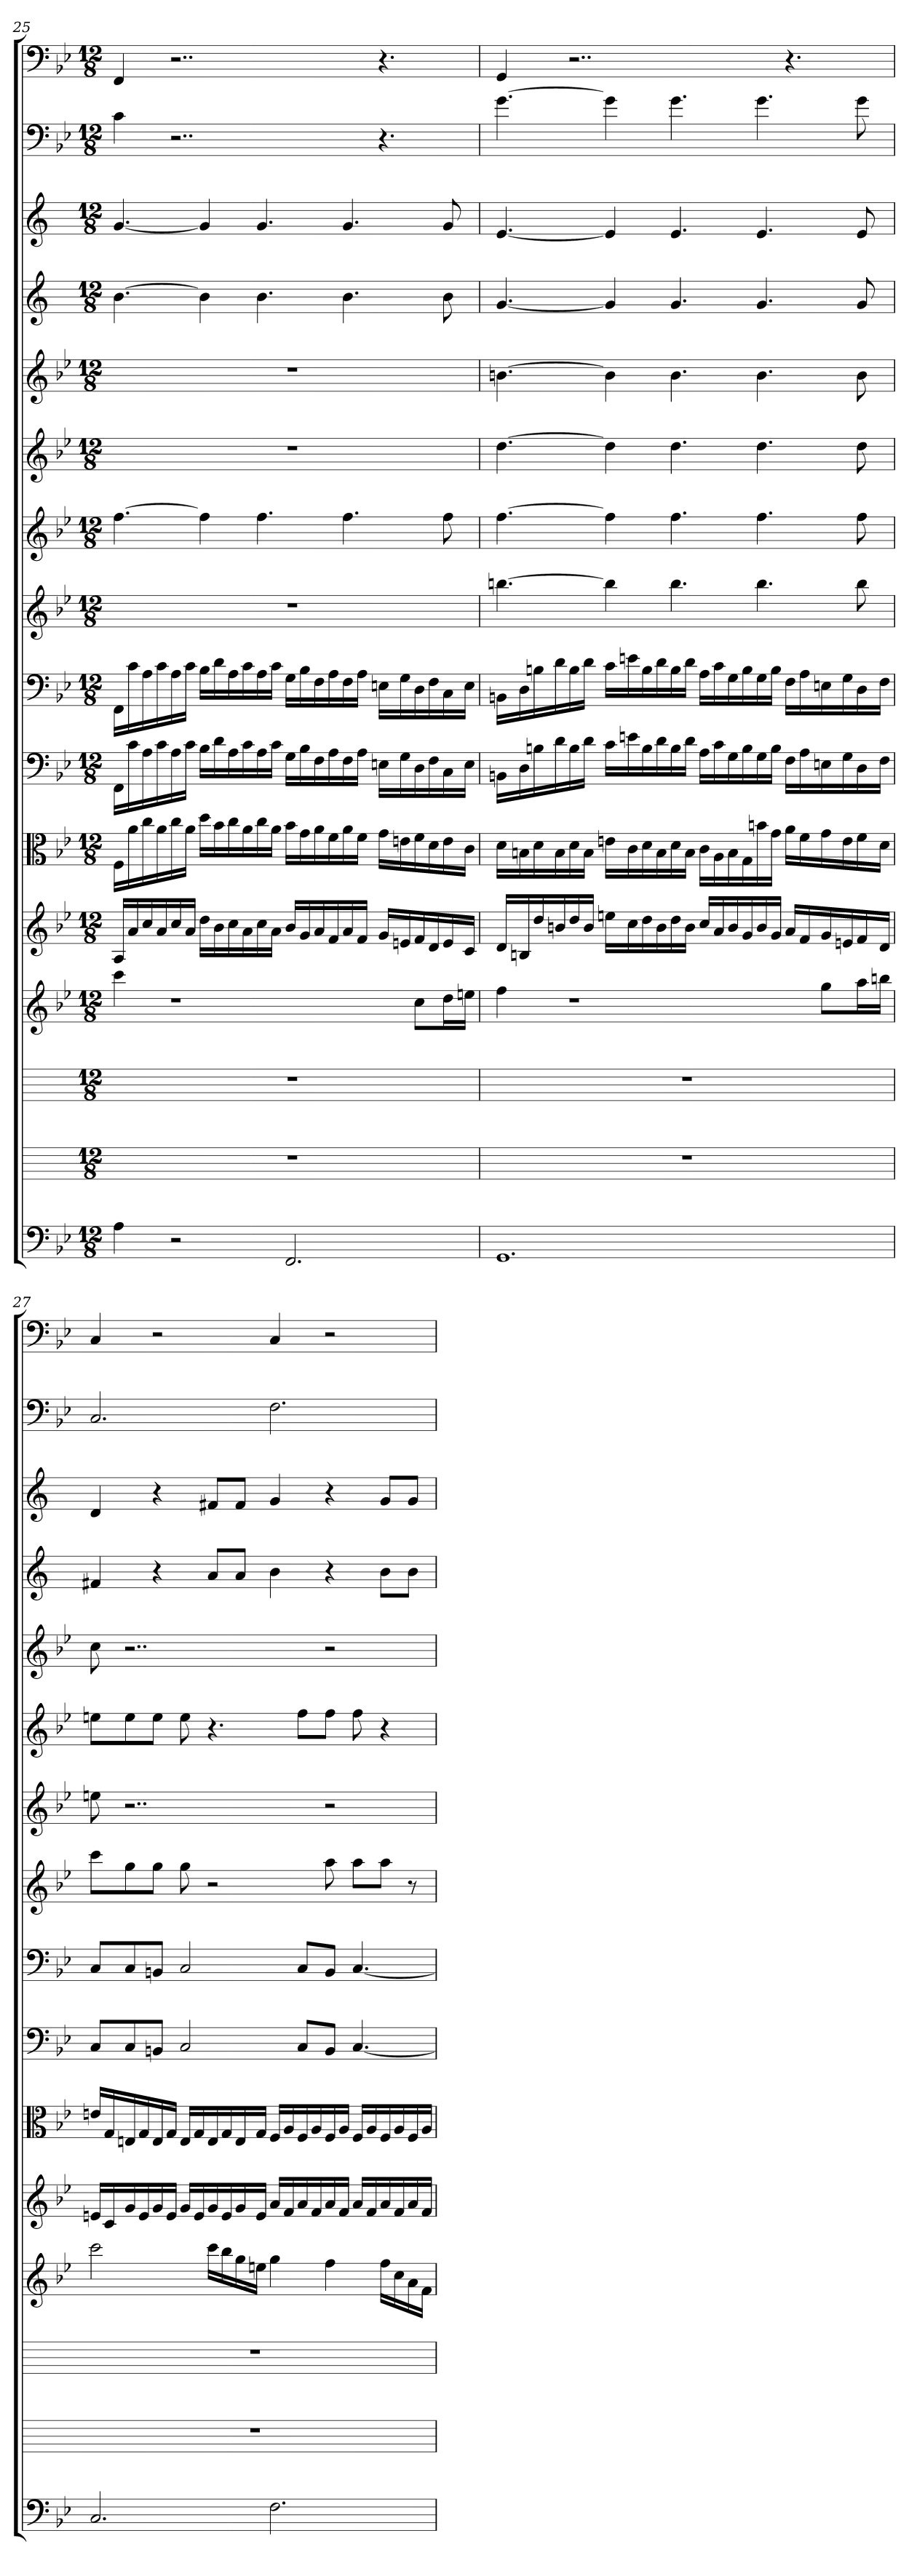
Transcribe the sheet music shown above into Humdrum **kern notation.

**kern	**kern	**kern	**kern	**kern	**kern	**kern	**kern	**kern	**kern	**kern	**kern	**kern	**kern	**kern	**kern
*part16	*part15	*part14	*part13	*part12	*part11	*part10	*part9	*part8	*part7	*part6	*part5	*part4	*part3	*part2	*part1
*staff16	*staff15	*staff14	*staff13	*staff12	*staff11	*staff10	*staff9	*staff8	*staff7	*staff6	*staff5	*staff4	*staff3	*staff2	*staff1
*clefF4	*	*	*	*	*clefC3	*clefF4	*clefF4	*	*	*	*	*	*	*clefF4	*clefF4
*k[b-e-]	*k[]	*k[]	*k[b-e-]	*k[b-e-]	*k[b-e-]	*k[b-e-]	*k[b-e-]	*k[b-e-]	*k[b-e-]	*k[b-e-]	*k[b-e-]	*k[]	*k[]	*k[b-e-]	*k[b-e-]
*B-:	*	*	*B-:	*B-:	*B-:	*B-:	*B-:	*B-:	*B-:	*B-:	*B-:	*	*	*B-:	*B-:
*M12/8	*M12/8	*M12/8	*M12/8	*M12/8	*M12/8	*M12/8	*M12/8	*M12/8	*M12/8	*M12/8	*M12/8	*M12/8	*M12/8	*M12/8	*M12/8
=25	=25	=25	=25	=25	=25	=25	=25	=25	=25	=25	=25	=25	=25	=25	=25
4A	1.r	1.r	4ccc	16ALL	16F\LL	16FF\LL	16FF\LL	1.r	[4.ff	1.r	1.r	[4.b	[4.g	4c	4FF
.	.	.	.	16a	16a\	16c\	16c\	.	.	.	.	.	.	.	.
.	.	.	.	16cc	16cc\	16A\	16A\	.	.	.	.	.	.	.	.
.	.	.	.	16a	16a\	16c\	16c\	.	.	.	.	.	.	.	.
2r	.	.	1r	16cc	16cc\	16A\	16A\	.	.	.	.	.	.	2..r	2..r
.	.	.	.	16aJJ	16a\JJ	16c\JJ	16c\JJ	.	.	.	.	.	.	.	.
.	.	.	.	16ddLL	16dd\LL	16B-\LL	16B-\LL	.	4ff]	.	.	4b]	4g]	.	.
.	.	.	.	16b-	16b-\	16d\	16d\	.	.	.	.	.	.	.	.
.	.	.	.	16cc	16cc\	16A\	16A\	.	.	.	.	.	.	.	.
.	.	.	.	16a	16a\	16c\	16c\	.	.	.	.	.	.	.	.
.	.	.	.	16cc	16cc\	16A\	16A\	.	4.ff	.	.	4.b	4.g	.	.
.	.	.	.	16aJJ	16a\JJ	16c\JJ	16c\JJ	.	.	.	.	.	.	.	.
2.FF	.	.	.	16b-LL	16b-\LL	16G\LL	16G\LL	.	.	.	.	.	.	.	.
.	.	.	.	16g	16g\	16B-\	16B-\	.	.	.	.	.	.	.	.
.	.	.	.	16a	16a\	16F\	16F\	.	.	.	.	.	.	.	.
.	.	.	.	16f	16f\	16A\	16A\	.	.	.	.	.	.	.	.
.	.	.	.	16a	16a\	16F\	16F\	.	4.ff	.	.	4.b	4.g	.	.
.	.	.	.	16fJJ	16f\JJ	16A\JJ	16A\JJ	.	.	.	.	.	.	.	.
.	.	.	.	16gLL	16g\LL	16En\LL	16En\LL	.	.	.	.	.	.	4.r	4.r
.	.	.	.	16en	16en\	16G\	16G\	.	.	.	.	.	.	.	.
.	.	.	8ccL	16f	16f\	16D\	16D\	.	.	.	.	.	.	.	.
.	.	.	.	16d	16d\	16F\	16F\	.	.	.	.	.	.	.	.
.	.	.	16ddL	16e	16e\	16C\	16C\	.	8ff	.	.	8b	8g	.	.
.	.	.	16eenJJ	16cJJ	16c\JJ	16E\JJ	16E\JJ	.	.	.	.	.	.	.	.
=26	=26	=26	=26	=26	=26	=26	=26	=26	=26	=26	=26	=26	=26	=26	=26
1.GG	1.r	1.r	4ff	16dLL	16d\LL	16BBn\LL	16BBn\LL	[4.bbn	[4.ff	[4.dd	[4.bn	[4.g	[4.e	[4.g	4GG
.	.	.	.	16Bn	16Bn\	16D\	16D\	.	.	.	.	.	.	.	.
.	.	.	.	16dd	16d\	16Bn\	16Bn\	.	.	.	.	.	.	.	.
.	.	.	.	16bn	16B\	16d\	16d\	.	.	.	.	.	.	.	.
.	.	.	1r	16dd	16d\	16B\	16B\	.	.	.	.	.	.	.	2..r
.	.	.	.	16bJJ	16B\JJ	16d\JJ	16d\JJ	.	.	.	.	.	.	.	.
.	.	.	.	16eenLL	16en\LL	16c\LL	16c\LL	4bb]	4ff]	4dd]	4b]	4g]	4e]	4g]	.
.	.	.	.	16cc	16c\	16en\	16en\	.	.	.	.	.	.	.	.
.	.	.	.	16dd	16d\	16B\	16B\	.	.	.	.	.	.	.	.
.	.	.	.	16b	16B\	16d\	16d\	.	.	.	.	.	.	.	.
.	.	.	.	16dd	16d\	16B\	16B\	4.bb	4.ff	4.dd	4.b	4.g	4.e	4.g	.
.	.	.	.	16bJJ	16B\JJ	16d\JJ	16d\JJ	.	.	.	.	.	.	.	.
.	.	.	.	16ccLL	16c\LL	16A\LL	16A\LL	.	.	.	.	.	.	.	.
.	.	.	.	16a	16A\	16c\	16c\	.	.	.	.	.	.	.	.
.	.	.	.	16b	16B\	16G\	16G\	.	.	.	.	.	.	.	.
.	.	.	.	16g	16G\	16B\	16B\	.	.	.	.	.	.	.	.
.	.	.	.	16b	16bn\	16G\	16G\	4.bb	4.ff	4.dd	4.b	4.g	4.e	4.g	.
.	.	.	.	16gJJ	16g\JJ	16B\JJ	16B\JJ	.	.	.	.	.	.	.	.
.	.	.	.	16aLL	16a\LL	16F\LL	16F\LL	.	.	.	.	.	.	.	4.r
.	.	.	.	16f	16f\	16A\	16A\	.	.	.	.	.	.	.	.
.	.	.	8ggL	16g	16g\	16En\	16En\	.	.	.	.	.	.	.	.
.	.	.	.	16en	16e\	16G\	16G\	.	.	.	.	.	.	.	.
.	.	.	16aaL	16f	16f\	16D\	16D\	8bb	8ff	8dd	8b	8g	8e	8g	.
.	.	.	16bbnJJ	16dJJ	16d\JJ	16F\JJ	16F\JJ	.	.	.	.	.	.	.	.
=27	=27	=27	=27	=27	=27	=27	=27	=27	=27	=27	=27	=27	=27	=27	=27
2.C	1.r	1.r	2ccc	16enLL	16en/LL	8C/L	8C/L	8cccL	8een	8eenL	8cc	4f#X	4d	2.C	4C
.	.	.	.	16c	16G/	.	.	.	.	.	.	.	.	.	.
.	.	.	.	16g	16En/	8C/	8C/	8gg	2..r	8ee	2..r	.	.	.	.
.	.	.	.	16e	16G/	.	.	.	.	.	.	.	.	.	.
.	.	.	.	16g	16E/	8BBn/J	8BBn/J	8ggJ	.	8eeJ	.	4r	4r	.	2r
.	.	.	.	16eJJ	16G/JJ	.	.	.	.	.	.	.	.	.	.
.	.	.	.	16gLL	16E/LL	2C	2C	8gg	.	8ee	.	.	.	.	.
.	.	.	.	16e	16G/	.	.	.	.	.	.	.	.	.	.
.	.	.	16cccLL	16g	16E/	.	.	2r	.	4.r	.	8aL	8f#XL	.	.
.	.	.	16bb-	16e	16G/	.	.	.	.	.	.	.	.	.	.
.	.	.	16gg	16g	16E/	.	.	.	.	.	.	8aJ	8f#J	.	.
.	.	.	16eenJJ	16eJJ	16G/JJ	.	.	.	.	.	.	.	.	.	.
2.F	.	.	4gg	16aLL	16F/LL	.	.	.	.	.	.	4b	4g	2.F	4C
.	.	.	.	16f	16A/	.	.	.	.	.	.	.	.	.	.
.	.	.	.	16a	16F/	8C/L	8C/L	.	.	8ffL	.	.	.	.	.
.	.	.	.	16f	16A/	.	.	.	.	.	.	.	.	.	.
.	.	.	4ff	16a	16F/	8BB/J	8BB/J	8aa	2r	8ffJ	2r	4r	4r	.	2r
.	.	.	.	16fJJ	16A/JJ	.	.	.	.	.	.	.	.	.	.
.	.	.	.	16aLL	16F/LL	[4.C	[4.C	8aaL	.	8ff	.	.	.	.	.
.	.	.	.	16f	16A/	.	.	.	.	.	.	.	.	.	.
.	.	.	16ffLL	16a	16F/	.	.	8aaJ	.	4r	.	8bL	8gL	.	.
.	.	.	16cc	16f	16A/	.	.	.	.	.	.	.	.	.	.
.	.	.	16a	16a	16F/	.	.	8r	.	.	.	8bJ	8gJ	.	.
.	.	.	16fJJ	16fJJ	16A/JJ	.	.	.	.	.	.	.	.	.	.
=	=	=	=	=	=	=	=	=	=	=	=	=	=	=	=
*-	*-	*-	*-	*-	*-	*-	*-	*-	*-	*-	*-	*-	*-	*-	*-
